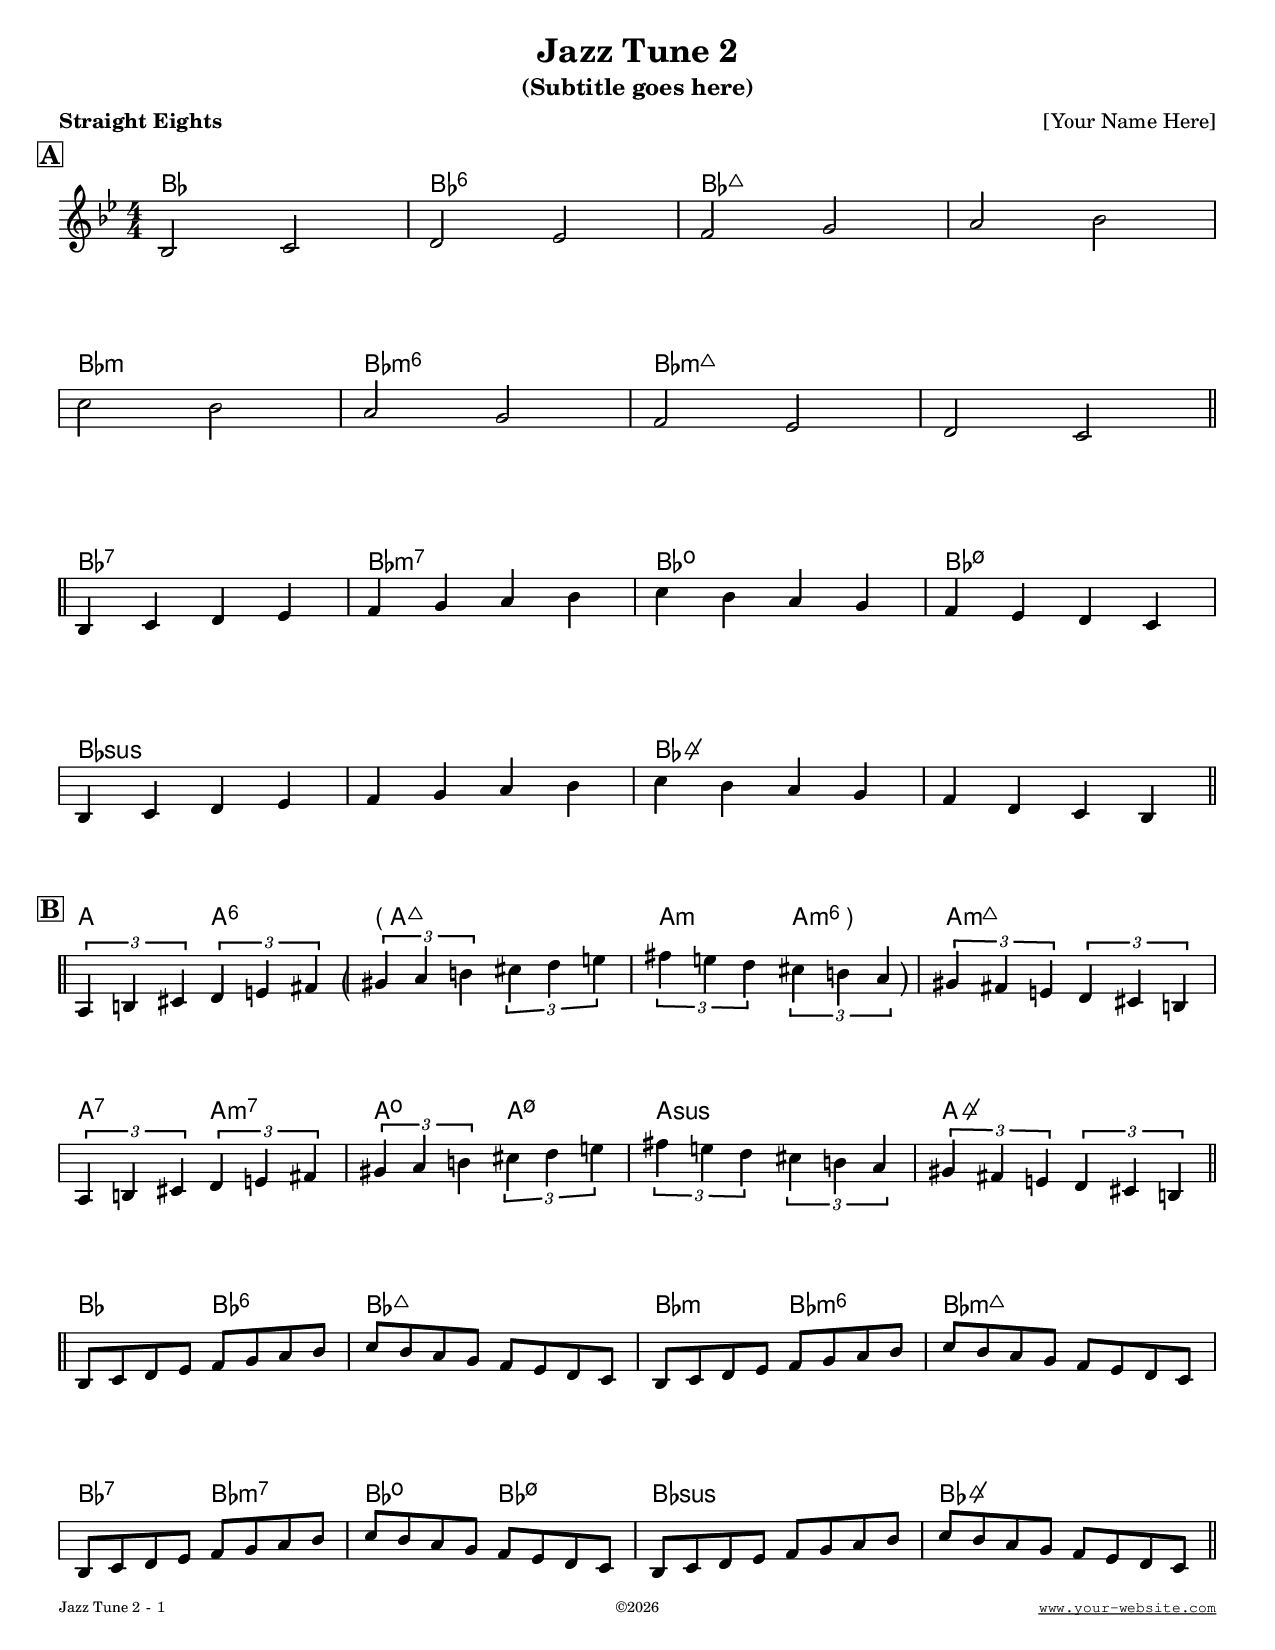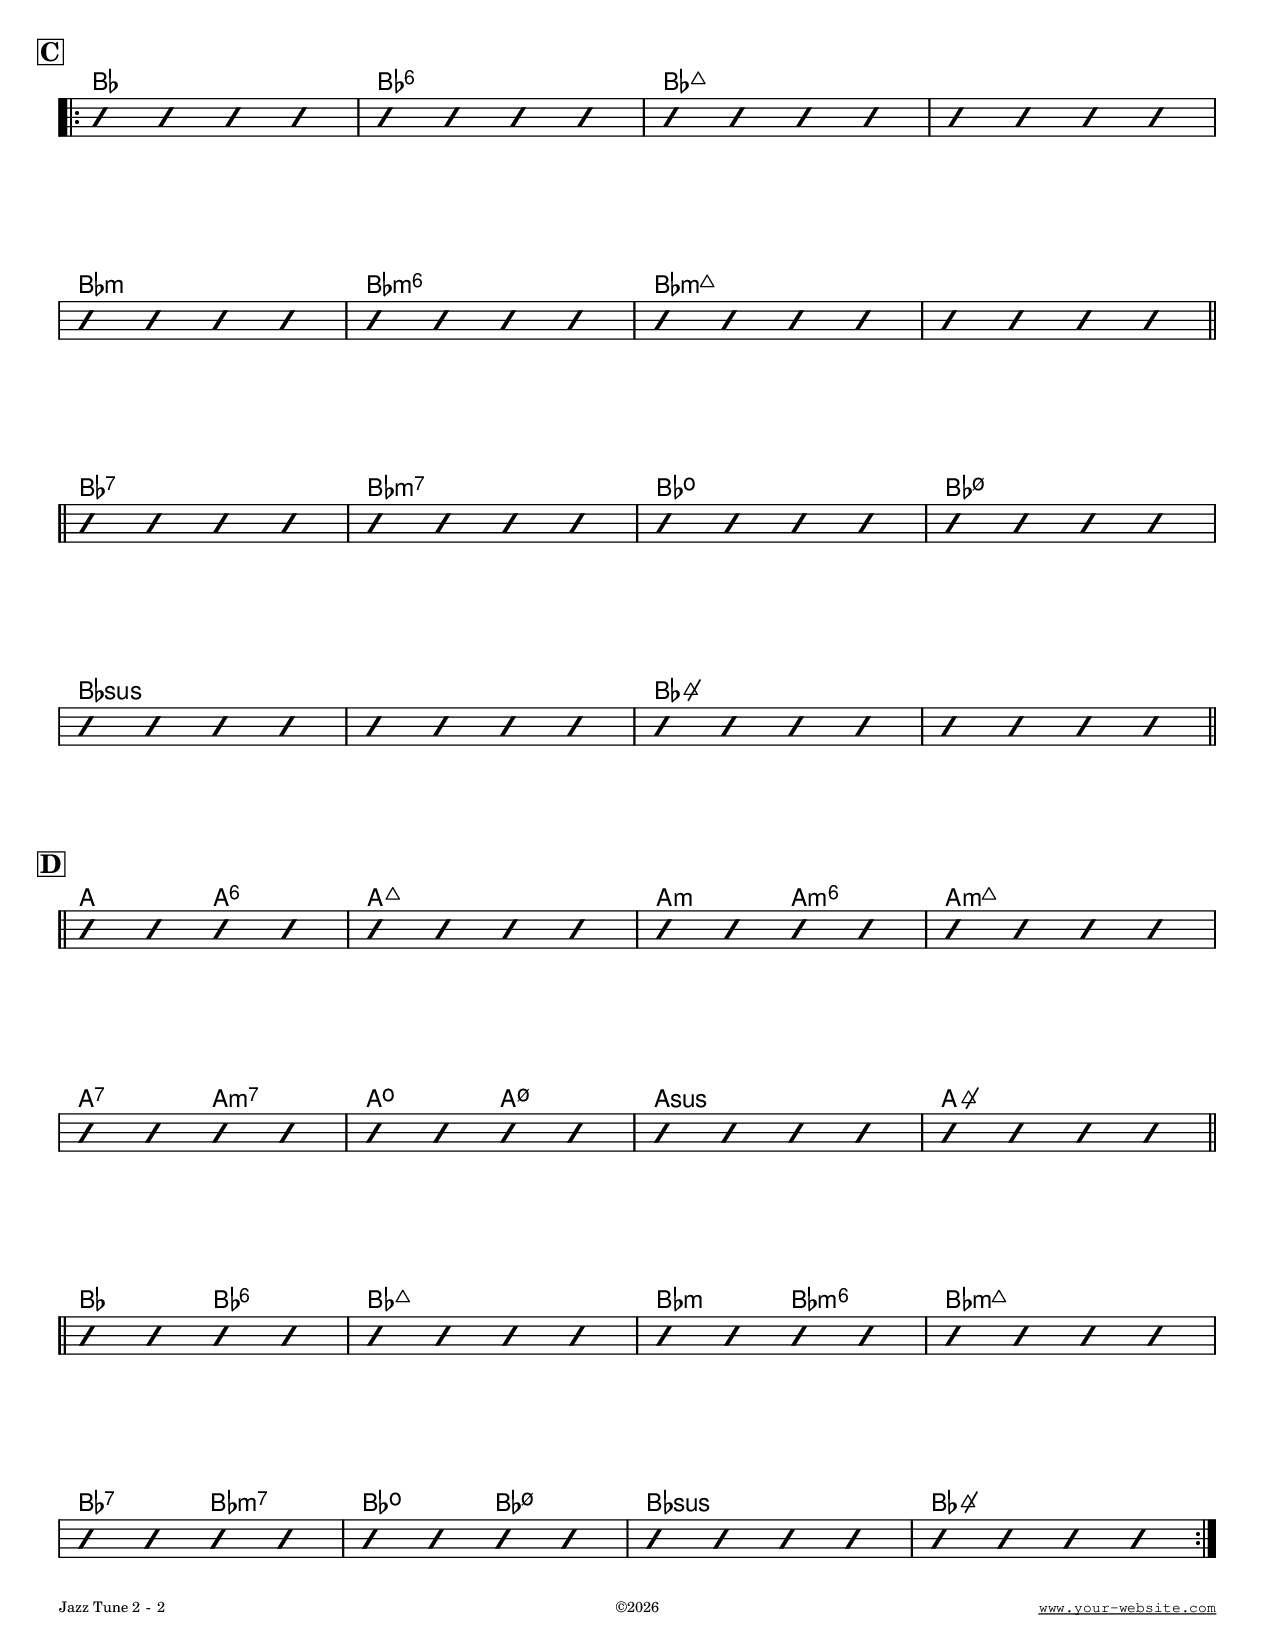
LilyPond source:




tune_title = "Jazz Tune 2"
tune_subtitle = "(Subtitle goes here)"
tune_tempo = "Straight Eights"


\include "../../lilypond_include_files/lilypond_include_file_lead_sheet.ily"


% Set to ##t if your score is less than one page:
\paper {
ragged-last-bottom = ##f
ragged-bottom = ##f
}


theChords = \chordmode { \transpose c c { 
\set chordNameExceptions = #chExceptions
\override ParenthesesItem.font-size = #2

% Head
bes1 bes:6 bes:maj7 s
bes:m bes:m6 bes:m7+ s

bes:7 bes:m7 bes:dim bes:m7.5-
bes:sus4 s bes:maj9 s

a2 a:6 \LPC a:maj7 \NPC s \NPC a:m \RPC a:m6 \NPC a:m7+ s
a:7 a:m7 a:dim a:m7.5- a:sus4 s a:maj9 s

bes2 bes:6 bes:maj7 s bes:m bes:m6 bes:m7+ s
bes:7 bes:m7 bes:dim bes:m7.5- bes:sus4 s bes:maj9 s

% Blowing changes
bes1 bes:6 bes:maj7 s
bes:m bes:m6 bes:m7+ s

bes:7 bes:m7 bes:dim bes:m7.5-
bes:sus4 s bes:maj9 s

a2 a:6 a:maj7 s a:m a:m6 a:m7+ s
a:7 a:m7 a:dim a:m7.5- a:sus4 s a:maj9 s

bes2 bes:6 bes:maj7 s bes:m bes:m6 bes:m7+ s
bes:7 bes:m7 bes:dim bes:m7.5- bes:sus4 s bes:maj9 s

}}



theNotes = \transpose c c { \relative c' { 
\set Staff.midiInstrument = "acoustic grand"
\numericTimeSignature
\set Staff.printKeyCancellation = ##f
\override ParenthesesItem.font-size = #5
\override ParenthesesItem.padding = #1
\once \override Score.MetronomeMark #'extra-offset = #'(0.0 . 2.0)
\override Glissando #'style = #' trill

\key bes \major
\mark \default
bes2 c 
d ees 
f g 
a bes \break

c bes
a g
f ees
d c \bar "|||" \break

bes4 c d ees
f g a bes
c bes a g 
f ees d c \break

bes4 c d ees
f g a bes
c bes a g 
f d c bes \bar "|||" \break


\mark \default
\tuplet 3/2 {a4 b cis} \tuplet 3/2 {d e fis}

\startParenthesis \tuplet 3/2 {< \parenthesize gis> a b} \tuplet 3/2 {cis d e} 
\tuplet 3/2 {fis e d} \tuplet 3/2 {cis b \endParenthesis \parenthesize a}
\tuplet 3/2 {gis fis e} \tuplet 3/2 {d cis b} \break

\tuplet 3/2 {a4 b cis} \tuplet 3/2 {d e fis}
\tuplet 3/2 {gis a b} \tuplet 3/2 {cis d e}
\tuplet 3/2 {fis e d} \tuplet 3/2 {cis b a}
\tuplet 3/2 {gis fis e} \tuplet 3/2 {d cis b} \bar "|||" \break


bes8 c d ees f g a bes
c bes a g f ees d c
bes8 c d ees f g a bes
c bes a g f ees d c \break

bes8 c d ees f g a bes
c bes a g f ees d c
bes8 c d ees f g a bes
c bes a g f ees d c \bar "||-|:" \pageBreak



% blowing changes
\improvSlashesOn

\mark \default
b4 b b b
b b b b
b b b b
b b b b \break

b4 b b b
b b b b
b b b b
b b b b \bar "|||" \break

b4 b b b
b b b b
b b b b
b b b b \break

b4 b b b
b b b b
b b b b
b b b b \bar "|||" \break

\mark \default
b4 b b b
b b b b
b b b b
b b b b \break

b4 b b b
b b b b
b b b b
b b b b \bar "|||" \break

b4 b b b
b b b b
b b b b
b b b b \break

b4 b b b
b b b b
b b b b
b b b b \bar ":|." \break


\improvSlashesOff

}}




theWords = \lyricmode {
Lyrics lyrics lyrics etc.
}



%{ 
If you want to make a midi file to listen to and check your notes, uncomment the \midi line. Then
comment out the \new ChordNames line, because if you leave it in, Lilypond will generate ugly midi
chords
%}
\score {
<<
\set Score.markFormatter = #format-mark-box-alphabet
\new ChordNames \theChords
\new Voice \with {\consists "Pitch_squash_engraver"} \theNotes
%\addlyrics { \theWords }

>>
\layout{
\context{\Lyrics 
\override LyricText.font-name = #"New Century Schoolbook"
\override LyricText.self-alignment-X = #LEFT
}
}

%\midi {\tempo 4 = 200}
}





